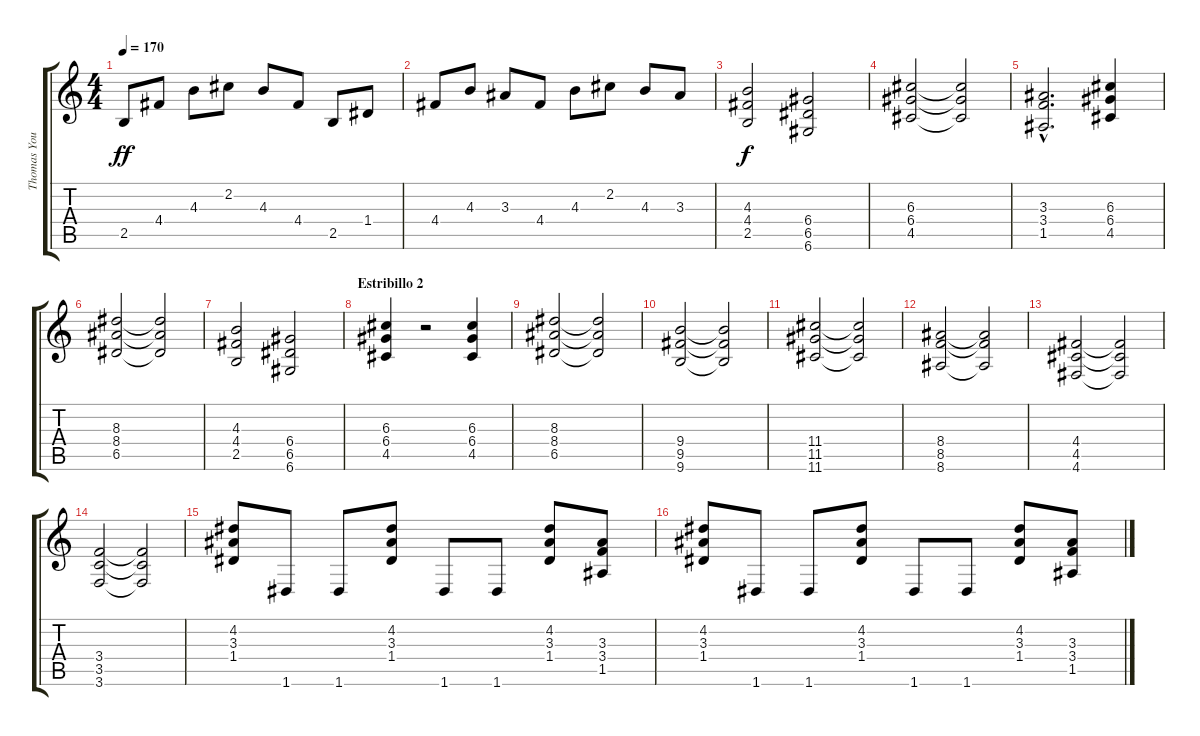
\track ("Thomas Youngblood" "Thomas You") {instrument distortionguitar}
\staff {score tabs}
\tuning (E4 B3 G3 D3 A2 D2) {hide}
\ts (4 4)
\tempo 170
\clef g2
\ks c
2.5.8{dy ff} 4.4.8 4.3.8 2.2.8 4.3.8 4.4.8 2.5.8 1.4.8 |
4.4.8 4.3.8 3.3.8 4.4.8 4.3.8 2.2.8 4.3.8 3.3.8 |
(4.3 4.4 2.5).2{dy f} (6.4 6.5 6.6).2 |
(6.3 6.4 4.5).2 (6.3{t} 6.4{t} 4.5{t}).2 |
(3.3{hac} 3.4{hac} 1.5{hac}).2{d} (6.3 6.4 4.5).4 |
(8.3 8.4 6.5).2 (8.3{t} 8.4{t} 6.5{t}).2 |
(4.3 4.4 2.5).2 (6.4 6.5 6.6).2 |
\section ("" "Estribillo 2")
(6.3 6.4 4.5).4 r.2 (6.3 6.4 4.5).4 |
(8.3 8.4 6.5).2 (8.3{t} 8.4{t} 6.5{t}).2 |
(9.4 9.5 9.6).2 (9.4{t} 9.5{t} 9.6{t}).2 |
(11.4 11.5 11.6).2 (11.4{t} 11.5{t} 11.6{t}).2 |
(8.4 8.5 8.6).2 (8.4{t} 8.5{t} 8.6{t}).2 |
(4.4 4.5 4.6).2 (4.4{t} 4.5{t} 4.6{t}).2 |
(3.4 3.5 3.6).2 (3.4{t} 3.5{t} 3.6{t}).2 |
(4.2 3.3 1.4).8 1.6.8 1.6.8 (4.2 3.3 1.4).8 1.6.8 1.6.8 (4.2 3.3 1.4).8 (3.3 3.4 1.5).8 |
(4.2 3.3 1.4).8 1.6.8 1.6.8 (4.2 3.3 1.4).8 1.6.8 1.6.8 (4.2 3.3 1.4).8 (3.3 3.4 1.5).8
